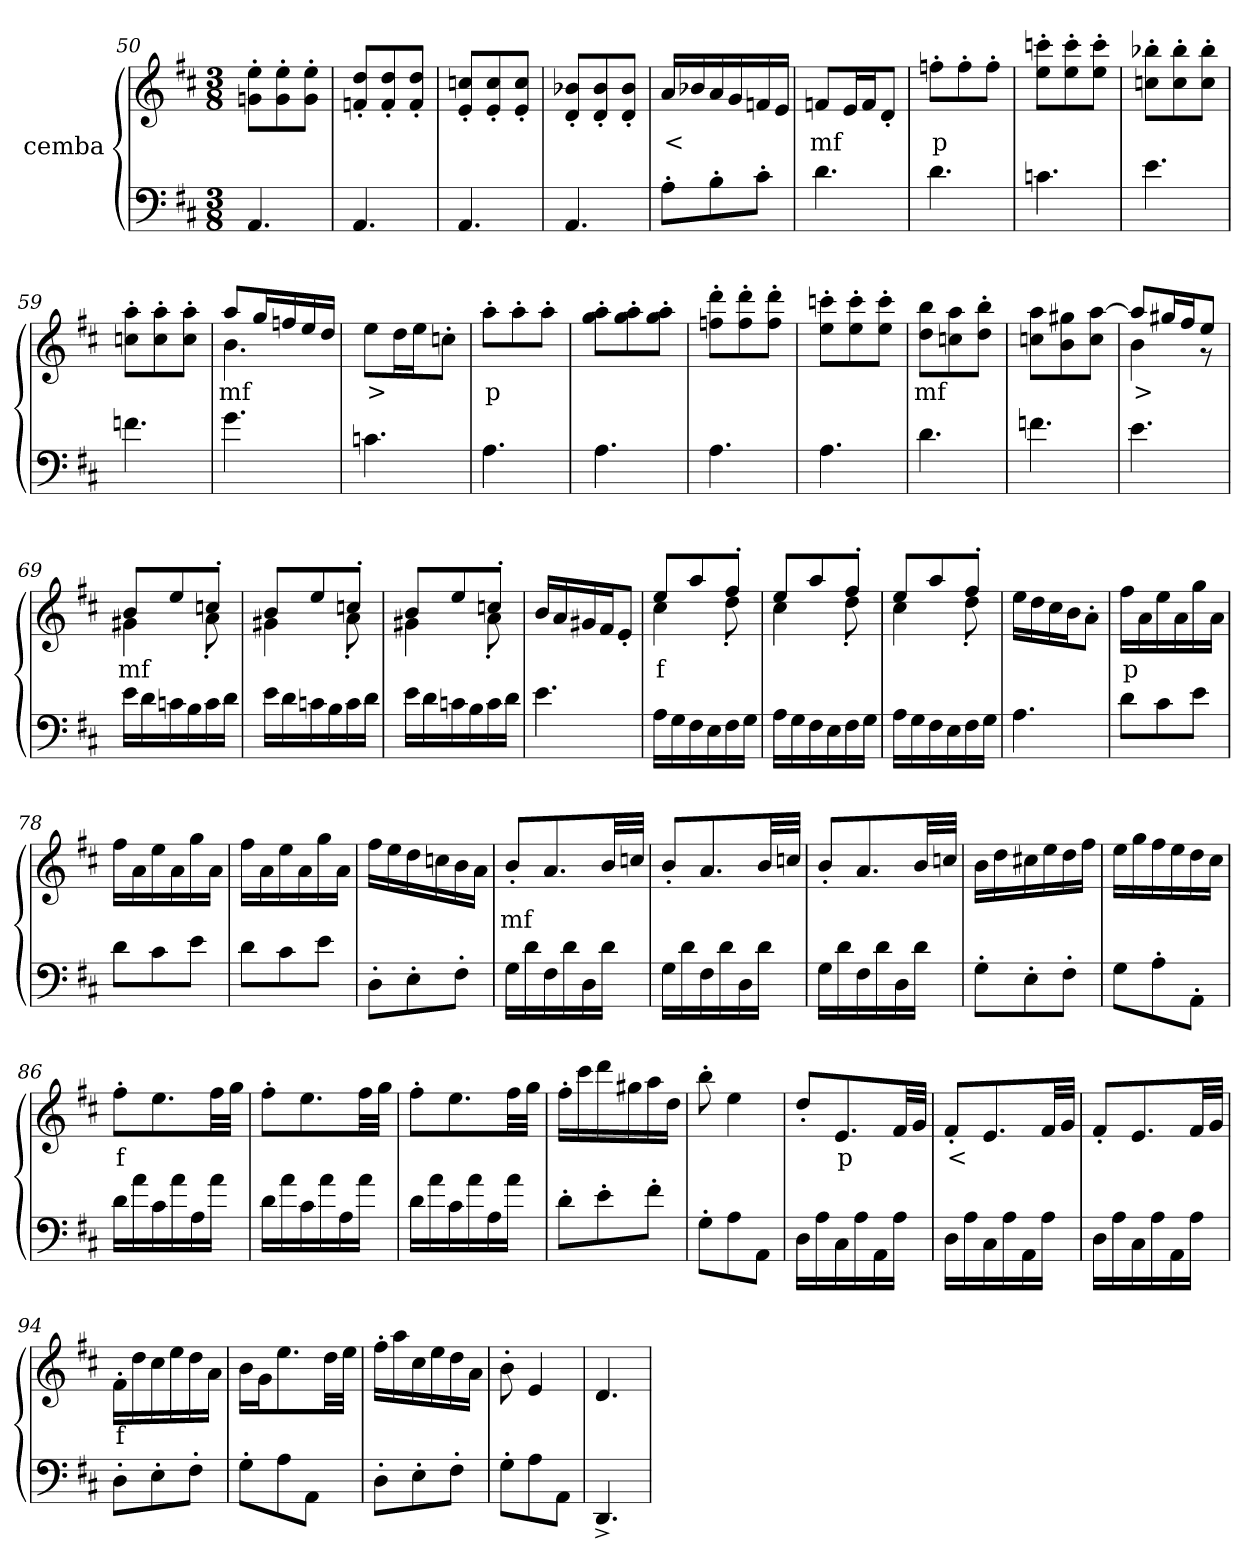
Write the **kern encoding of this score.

**kern	**kern	**text
*part2	*part1	*part1
*staff2	*staff1	*staff1
*I"cemba	*I"cemba	*
*clefF4	*clefG2	*
*k[f#c#]	*k[f#c#]	*
*D:	*D:	*
*M3/8	*M3/8	*
=50	=50	=50
4.AA/	8gn\'> 8ee\'>L	.
.	8g\'> 8ee\'>	.
.	8g\'> 8ee\'>J	.
=51	=51	=51
4.AA/	8fn/'> 8dd/'>L	.
.	8f/'> 8dd/'>	.
.	8f/'> 8dd/'>J	.
=52	=52	=52
4.AA/	8e/'> 8ccn/'>L	.
.	8e/'> 8cc/'>	.
.	8e/'> 8cc/'>J	.
=53	=53	=53
4.AA/	8d/'> 8b-X/'>L	.
.	8d/'> 8b-/'>	.
.	8d/'> 8b-/'>J	.
=54	=54	=54
8A'>\L	16a/LL	<
.	16b-X/	.
8B'>\	16a/	.
.	16g/	.
8c#'>\J	16fn/	.
.	16e/JJ	.
=55	=55	=55
4.d\	8fn/L	mf
.	16e/L	.
.	16f/J	.
.	8d'>/J	.
=56	=56	=56
4.d\	8ffn'>\L	p
.	8ff'>\	.
.	8ff'>\J	.
=57	=57	=57
4.cn\	8ee\'> 8cccn\'>L	.
.	8ee\'> 8ccc\'>	.
.	8ee\'> 8ccc\'>J	.
=58	=58	=58
4.e\	8ccn\'> 8bb-X\'>L	.
.	8cc\'> 8bb-\'>	.
.	8cc\'> 8bb-\'>J	.
=59	=59	=59
4.fn\	8ccn\'> 8aa\'>L	.
.	8cc\'> 8aa\'>	.
.	8cc\'> 8aa\'>J	.
=60	=60	=60
*	*^	*
4.g\	8aa/L	4.b\	mf
.	16gg/L	.	.
.	16ffn/	.	.
.	16ee/	.	.
.	16dd/JJ	.	.
*	*v	*v	*
=61	=61	=61
4.cn\	8ee\L	>
.	16dd\L	.
.	16ee\J	.
.	8ccn'>\J	.
=62	=62	=62
4.A\	8aa'>\L	p
.	8aa'>\	.
.	8aa'>\J	.
=63	=63	=63
4.A\	8gg\'> 8aa\'>L	.
.	8gg\'> 8aa\'>	.
.	8gg\'> 8aa\'>J	.
=64	=64	=64
4.A\	8ffn\'> 8ddd\'>L	.
.	8ff\'> 8ddd\'>	.
.	8ff\'> 8ddd\'>J	.
=65	=65	=65
4.A\	8ee\'> 8cccn\'>L	.
.	8ee\'> 8ccc\'>	.
.	8ee\'> 8ccc\'>J	.
=66	=66	=66
4.d\	8dd\ 8bb\L	mf
.	8ccn\ 8aa\	.
.	8dd\'> 8bb\'>J	.
=67	=67	=67
4.fn\	8ccn\ 8aa\L	.
.	8b\ 8gg#X\	.
.	8cc\ [8aa\J	.
=68	=68	=68
*	*^	*
4.e\	8aa/L]	4b\	>
.	16gg#X/L	.	.
.	16ff#/J	.	.
.	8ee/J	8r	.
=69	=69	=69	=69
16e\LL	8b/L	4g#X\	mf
16d\	.	.	.
16cn\	8ee/	.	.
16B\	.	.	.
16c\	8ccn'>/J	8a'>\	.
16d\JJ	.	.	.
=70	=70	=70	=70
16e\LL	8b/L	4g#X\	.
16d\	.	.	.
16cn\	8ee/	.	.
16B\	.	.	.
16c\	8ccn'>/J	8a'>\	.
16d\JJ	.	.	.
=71	=71	=71	=71
16e\LL	8b/L	4g#X\	.
16d\	.	.	.
16cn\	8ee/	.	.
16B\	.	.	.
16c\	8ccn'>/J	8a'>\	.
16d\JJ	.	.	.
*	*v	*v	*
=72	=72	=72
4.e\	16b/LL	.
.	16a/	.
.	16g#X/	.
.	16f#/J	.
.	8e'>/J	.
=73	=73	=73
*	*^	*
16A\LL	8ee/L	4cc#\	f
16G\	.	.	.
16F#\	8aa/	.	.
16E\	.	.	.
16F#\	8ff#'>/J	8dd'>\	.
16G\JJ	.	.	.
=74	=74	=74	=74
16A\LL	8ee/L	4cc#\	.
16G\	.	.	.
16F#\	8aa/	.	.
16E\	.	.	.
16F#\	8ff#'>/J	8dd'>\	.
16G\JJ	.	.	.
=75	=75	=75	=75
16A\LL	8ee/L	4cc#\	.
16G\	.	.	.
16F#\	8aa/	.	.
16E\	.	.	.
16F#\	8ff#'>/J	8dd'>\	.
16G\JJ	.	.	.
*	*v	*v	*
=76	=76	=76
4.A\	16ee\LL	.
.	16dd\	.
.	16cc#\	.
.	16b\J	.
.	8a'>\J	.
=77	=77	=77
8d\L	16ff#\LL	p
.	16a\	.
8c#\	16ee\	.
.	16a\	.
8e\J	16gg\	.
.	16a\JJ	.
=78	=78	=78
8d\L	16ff#\LL	.
.	16a\	.
8c#\	16ee\	.
.	16a\	.
8e\J	16gg\	.
.	16a\JJ	.
=79	=79	=79
8d\L	16ff#\LL	.
.	16a\	.
8c#\	16ee\	.
.	16a\	.
8e\J	16gg\	.
.	16a\JJ	.
=80	=80	=80
8D'>\L	16ff#\LL	.
.	16ee\	.
8E'>\	16dd\	.
.	16ccn\	.
8F#'>\J	16b\	.
.	16a\JJ	.
=81	=81	=81
16G\LL	8b'>/L	mf
16d\	.	.
16F#\	8.a/	.
16d\	.	.
16D\	.	.
16d\JJ	32b/LL	.
.	32ccn/JJJ	.
=82	=82	=82
16G\LL	8b'>/L	.
16d\	.	.
16F#\	8.a/	.
16d\	.	.
16D\	.	.
16d\JJ	32b/LL	.
.	32ccn/JJJ	.
=83	=83	=83
16G\LL	8b'>/L	.
16d\	.	.
16F#\	8.a/	.
16d\	.	.
16D\	.	.
16d\JJ	32b/LL	.
.	32ccn/JJJ	.
=84	=84	=84
8G'>\L	16b\LL	.
.	16dd\	.
8E'>\	16cc#X\	.
.	16ee\	.
8F#'>\J	16dd\	.
.	16ff#\JJ	.
=85	=85	=85
8G\L	16ee\LL	.
.	16gg\	.
8A'>\	16ff#\	.
.	16ee\	.
8AA'>\J	16dd\	.
.	16cc#\JJ	.
=86	=86	=86
16d\LL	8ff#'>\L	f
16a\	.	.
16c#\	8.ee\	.
16a\	.	.
16A\	.	.
16a\JJ	32ff#\LL	.
.	32gg\JJJ	.
=87	=87	=87
16d\LL	8ff#'>\L	.
16a\	.	.
16c#\	8.ee\	.
16a\	.	.
16A\	.	.
16a\JJ	32ff#\LL	.
.	32gg\JJJ	.
=88	=88	=88
16d\LL	8ff#'>\L	.
16a\	.	.
16c#\	8.ee\	.
16a\	.	.
16A\	.	.
16a\JJ	32ff#\LL	.
.	32gg\JJJ	.
=89	=89	=89
8d'>\L	16ff#'>\LL	.
.	16ccc#\	.
8e'>\	16ddd\	.
.	16gg#X\	.
8f#'>\J	16aa\	.
.	16dd\JJ	.
=90	=90	=90
8G'>\L	8bb'>\	.
8A\	4ee\	.
8AA\J	.	.
=91	=91	=91
16D\LL	8dd'>/L	.
16A\	.	.
16C#\	8.e/	p
16A\	.	.
16AA\	.	.
16A\JJ	32f#/LL	.
.	32g/JJJ	.
=92	=92	=92
16D\LL	8f#'>/L	<
16A\	.	.
16C#\	8.e/	.
16A\	.	.
16AA\	.	.
16A\JJ	32f#/LL	.
.	32g/JJJ	.
=93	=93	=93
16D\LL	8f#'>/L	.
16A\	.	.
16C#\	8.e/	.
16A\	.	.
16AA\	.	.
16A\JJ	32f#/LL	.
.	32g/JJJ	.
=94	=94	=94
8D'>\L	16f#'>\LL	f
.	16dd\	.
8E'>\	16cc#\	.
.	16ee\	.
8F#'>\J	16dd\	.
.	16a\JJ	.
=95	=95	=95
8G'>\L	16b\LL	.
.	16g\J	.
8A\	8.ee\	.
8AA\J	.	.
.	32dd\LL	.
.	32ee\JJJ	.
=96	=96	=96
8D'>\L	16ff#'>\LL	.
.	16aa\	.
8E'>\	16cc#\	.
.	16ee\	.
8F#'>\J	16dd\	.
.	16a\JJ	.
=97	=97	=97
8G'>\L	8b'>\	.
8A\	4e/	.
8AA\J	.	.
=98	=98	=98
4.DD^>/	4.d/	.
=	=	=
*-	*-	*-
